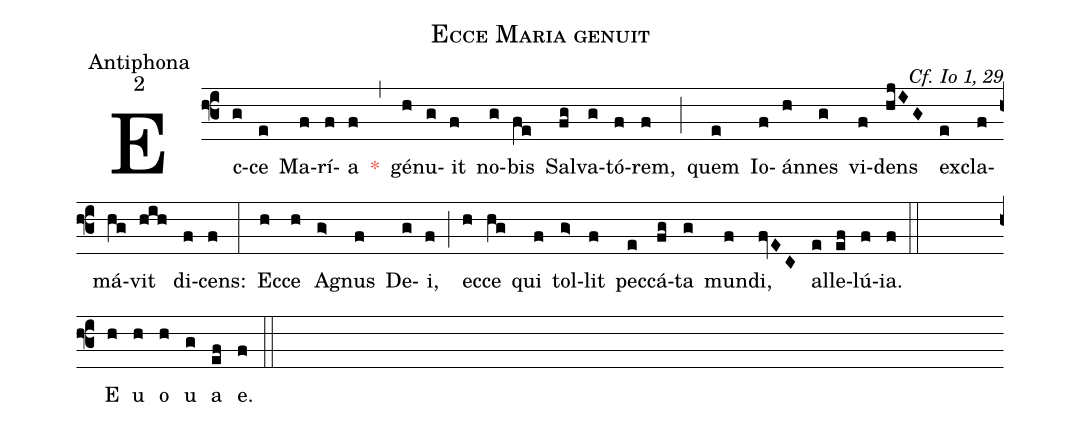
name:Ecce Maria genuit;
office-part:Antiphona;
mode:2;
commentary:Cf. Io 1, 29;
%%
(f3)Ec(g)ce(e) Ma(f)rí(f)a(f) <c>*</c>(,) gé(h)nu(g)it(f) no(g)bis(fe) Sal(fg)va(g)tó(f)rem,(f) (;) quem(e) Io(f)án(h)nes(g) vi(f)dens(hjIG) ex(e)cla(f)má(hg)vit(hih) di(f)cens:(f) (:) Ec(h)ce(h) A(g>)gnus(f) De(g)i,(f) (;) ec(h)ce(hg) qui(f) tol(g>)lit(f) pec(e)cá(fg)ta(g) mun(f)di,(fvEC) al(e)le(ef)lú(f)ia.(f) (::) (Z)
E(h) u(h) o(h) u(g) a(ef) e.(f) (::)
